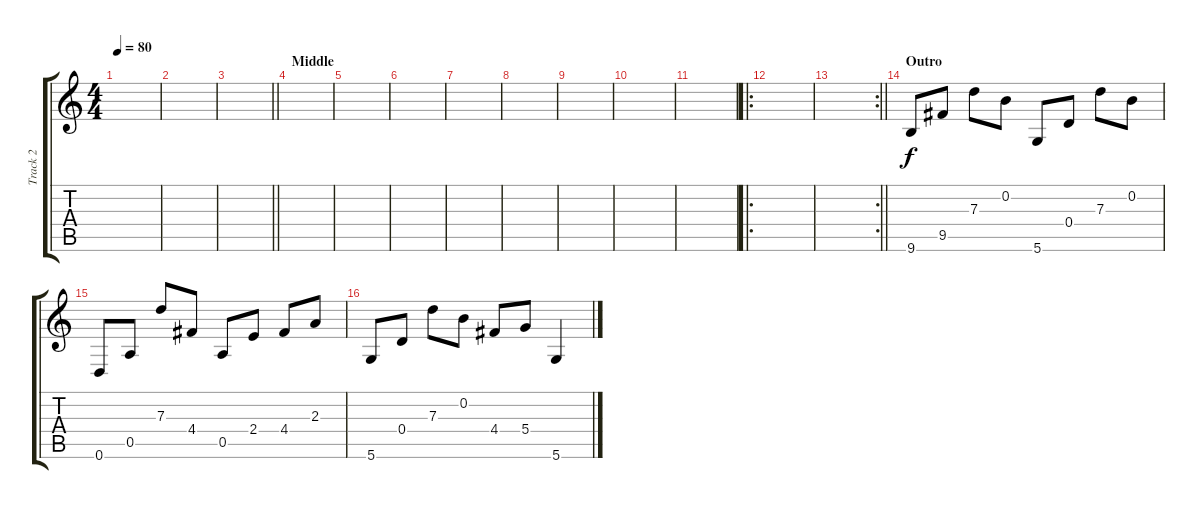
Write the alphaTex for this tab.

\track ("Track 2" "Track 2") {instrument overdrivenguitar}
\staff {score tabs}
\tuning (E4 B3 G3 D3 A2 D2) {hide}
\ts (4 4)
\tempo 80
\clef g2
\ks c
|
|
\barLineRight lightlight
|
\section ("" "Middle")
|
|
|
|
|
|
|
|
\ro
|
\rc 2
\barLineRight lightlight
|
\section ("" "Outro")
9.6.8 9.5.8 7.3.8 0.2.8 5.6.8 0.4.8 7.3.8 0.2.8 |
0.6.8 0.5.8 7.3.8 4.4.8 0.5.8 2.4.8 4.4.8 2.3.8 |
5.6.8 0.4.8 7.3.8 0.2.8 4.4.8 5.4.8 5.6.4
